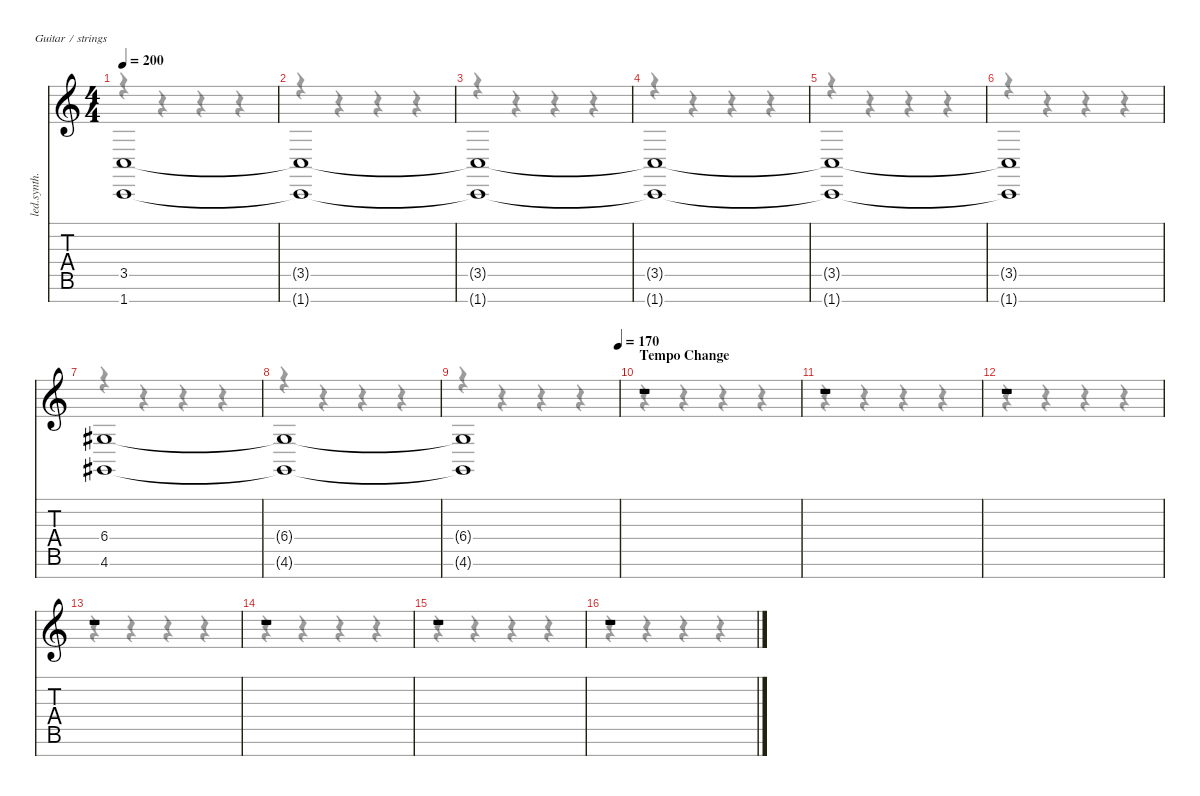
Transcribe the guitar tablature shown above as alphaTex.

\hideDynamics
\bracketExtendMode nobrackets
\otherSystemsTrackNameOrientation horizontal
\track ("Keyboard" "led.synth.") {instrument lead1square}
\staff {score tabs}
\tuning (E4 B3 G3 D3 A2 E2 B1)
\voice
\ts (4 4)
\section ("" "")
\scale
0.988084
\tempo 200
\accidentals auto
\clef g2
\ottava regular
\simile none
\ks c
(3.5 1.7).1{dy f beam Up} |
\scale
0.988084 (3.5{t} 1.7{t}).1{beam Up} |
\scale
1.04673 (3.5{t} 1.7{t}).1{beam Up} |
\scale
0.977884 (3.5{t} 1.7{t}).1{beam Up} |
\scale
0.987692 (3.5{t} 1.7{t}).1{beam Up} |
\scale
0.987692 (3.5{t} 1.7{t}).1{beam Up} |
\scale
1.05943 (6.4{acc #} 4.6{acc #}).1{beam Up} |
\scale
0.985632 (6.4{t acc #} 4.6{t acc #}).1{beam Up} |
\scale
0.99593
\tempo (170 1)
(6.4{t acc #} 4.6{t acc #}).1{beam Up} |
\section ("" "Tempo Change")
\scale
0.973373 r.1{beam Up} |
\scale
0.985632 r.1{beam Up} |
\scale
1.0664 r.1{beam Up} |
\scale
0.980336 r.1{beam Up} |
\scale
0.980336 r.1{beam Up} |
\scale
0.992595 r.1{beam Up} |
\scale
0.980336 r.1{beam Up}
\voice
\clef g2
\ottava regular
\simile none
\ks c
r.4{dy mf beam Down} r.4{beam Down} r.4{beam Down} r.4{beam Down} |
r.4{beam Down} r.4{beam Down} r.4{beam Down} r.4{beam Down} |
r.4{beam Down} r.4{beam Down} r.4{beam Down} r.4{beam Down} |
r.4{beam Down} r.4{beam Down} r.4{beam Down} r.4{beam Down} |
r.4{beam Down} r.4{beam Down} r.4{beam Down} r.4{beam Down} |
r.4{beam Down} r.4{beam Down} r.4{beam Down} r.4{beam Down} |
r.4{beam Down} r.4{beam Down} r.4{beam Down} r.4{beam Down} |
r.4{beam Down} r.4{beam Down} r.4{beam Down} r.4{beam Down} |
r.4{beam Down} r.4{beam Down} r.4{beam Down} r.4{beam Down} |
r.4{beam Down} r.4{beam Down} r.4{beam Down} r.4{beam Down} |
r.4{beam Down} r.4{beam Down} r.4{beam Down} r.4{beam Down} |
r.4{beam Down} r.4{beam Down} r.4{beam Down} r.4{beam Down} |
r.4{beam Down} r.4{beam Down} r.4{beam Down} r.4{beam Down} |
r.4{beam Down} r.4{beam Down} r.4{beam Down} r.4{beam Down} |
r.4{beam Down} r.4{beam Down} r.4{beam Down} r.4{beam Down} |
r.4{beam Down} r.4{beam Down} r.4{beam Down} r.4{beam Down}
